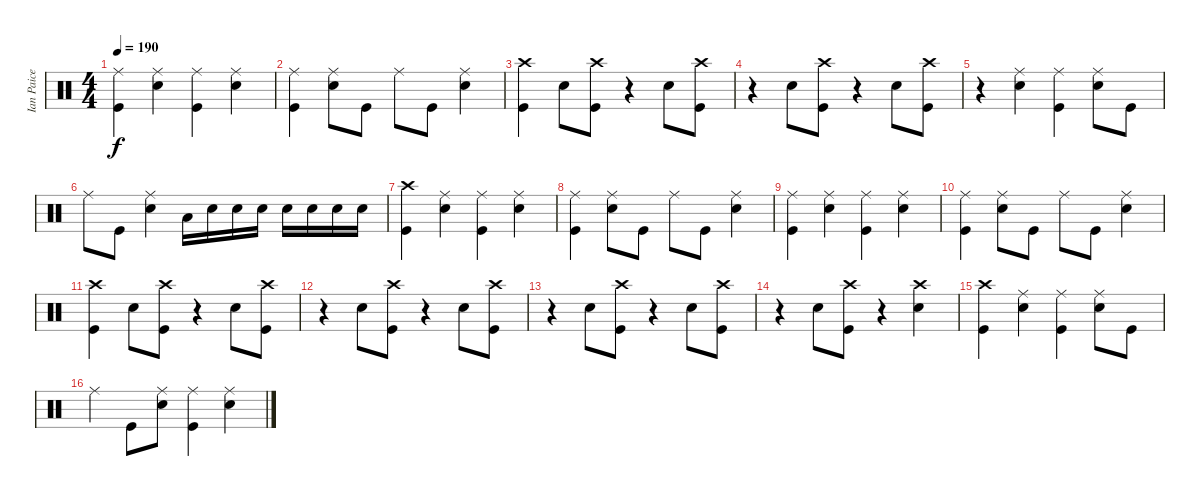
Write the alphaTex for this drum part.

\track ("Ian Paice" "Ian Paice") {instrument percussion}
\staff {score}
\articulation defaults
\ts (4 4)
\tempo 190
\clef neutral
\ks c
("Kick (hit)" "Ride (middle)").4{dy f} ("Ride (middle)" "Snare (hit) 2").4 ("Ride (middle)" "Kick (hit)").4 ("Ride (middle)" "Snare (hit) 2").4 |
("Ride (middle)" "Kick (hit)").4 ("Ride (middle)" "Snare (hit) 2").8 "Kick (hit)".8 "Ride (middle)".8 "Kick (hit)".8 ("Ride (middle)" "Snare (hit) 2").4 |
("Crash high (hit)" "Kick (hit)").4 "Snare (hit) 2".8 ("Kick (hit)" "Crash high (hit)").8 r.4 "Snare (hit) 2".8 ("Crash high (hit)" "Kick (hit)").8 |
r.4 "Snare (hit) 2".8 ("Kick (hit)" "Crash high (hit)").8 r.4 "Snare (hit) 2".8 ("Kick (hit)" "Crash high (hit)").8 |
r.4 ("Ride (middle)" "Snare (hit) 2").4 ("Ride (middle)" "Kick (hit)").4 ("Snare (hit) 2" "Ride (middle)").8 "Kick (hit)".8 |
"Ride (middle)".8 "Kick (hit)".8 ("Ride (middle)" "Snare (hit) 2").4 "Low Tom (hit)".16 "Snare (hit) 2".16 "Snare (hit) 2".16 "Snare (hit) 2".16 "Snare (hit) 2".16 "Snare (hit) 2".16 "Snare (hit) 2".16 "Snare (hit) 2".16 |
("Kick (hit)" "Crash high (hit)").4 ("Snare (hit) 2" "Ride (middle)").4 ("Kick (hit)" "Ride (middle)").4 ("Snare (hit) 2" "Ride (middle)").4 |
("Kick (hit)" "Ride (middle)").4 ("Snare (hit) 2" "Ride (middle)").8 "Kick (hit)".8 "Ride (middle)".8 "Kick (hit)".8 ("Snare (hit) 2" "Ride (middle)").4 |
("Ride (middle)" "Kick (hit)").4 ("Snare (hit) 2" "Ride (middle)").4 ("Kick (hit)" "Ride (middle)").4 ("Ride (middle)" "Snare (hit) 2").4 |
("Ride (middle)" "Kick (hit)").4 ("Snare (hit) 2" "Ride (middle)").8 "Kick (hit)".8 "Ride (middle)".8 "Kick (hit)".8 ("Ride (middle)" "Snare (hit) 2").4 |
("Kick (hit)" "Crash high (hit)").4 "Snare (hit) 2".8 ("Kick (hit)" "Crash high (hit)").8 r.4 "Snare (hit) 2".8 ("Kick (hit)" "Crash high (hit)").8 |
r.4 "Snare (hit) 2".8 ("Crash high (hit)" "Kick (hit)").8 r.4 "Snare (hit) 2".8 ("Kick (hit)" "Crash high (hit)").8 |
r.4 "Snare (hit) 2".8 ("Crash high (hit)" "Kick (hit)").8 r.4 "Snare (hit) 2".8 ("Kick (hit)" "Crash high (hit)").8 |
r.4 "Snare (hit) 2".8 ("Kick (hit)" "Crash high (hit)").8 r.4 ("Snare (hit) 2" "Crash high (hit)").4 |
("Kick (hit)" "Crash high (hit)").4 ("Ride (middle)" "Snare (hit) 2").4 ("Ride (middle)" "Kick (hit)").4 ("Ride (middle)" "Snare (hit) 2").8 "Kick (hit)".8 |
"Ride (middle)".4 "Kick (hit)".8 ("Snare (hit) 2" "Ride (middle)").8 ("Kick (hit)" "Ride (middle)").4 ("Snare (hit) 2" "Ride (middle)").4
